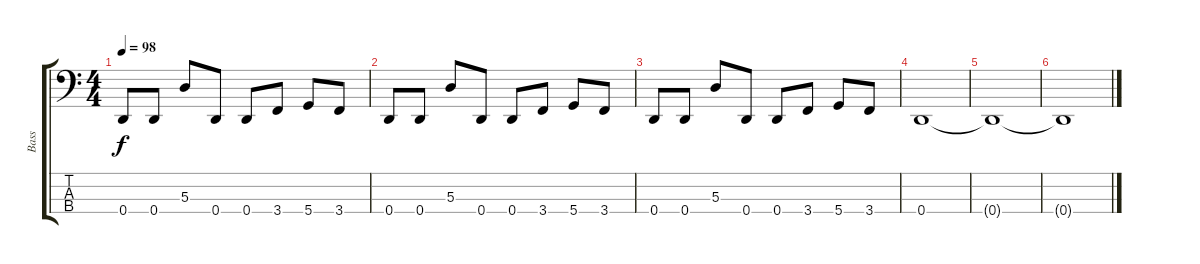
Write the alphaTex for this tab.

\track ("Bass" "Bass") {instrument electricbassfinger}
\staff {score tabs}
\tuning (G2 D2 A1 D1) {hide}
\ts (4 4)
\tempo 98
\clef f4
\ks c
0.4.8{dy f} 0.4.8 5.3.8 0.4.8 0.4.8 3.4.8 5.4.8 3.4.8 |
0.4.8 0.4.8 5.3.8 0.4.8 0.4.8 3.4.8 5.4.8 3.4.8 |
0.4.8 0.4.8 5.3.8 0.4.8 0.4.8 3.4.8 5.4.8 3.4.8 |
0.4.1 |
0.4{t}.1 |
0.4{t}.1
